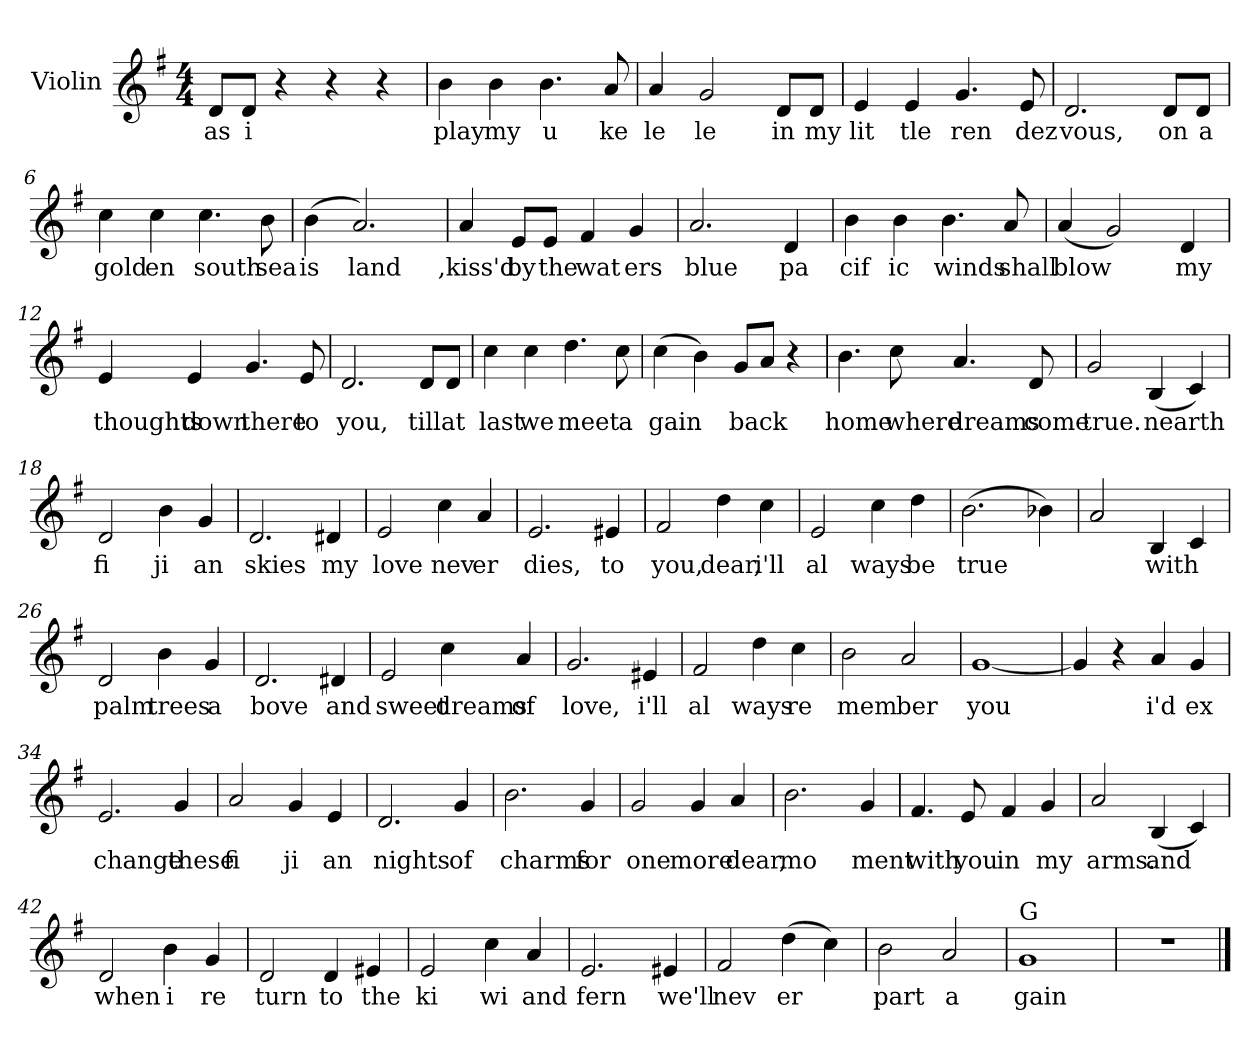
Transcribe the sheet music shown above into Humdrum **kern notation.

**kern	**text
*part1	*part1
*staff1	*staff1
*I"Violin	*
*I'Vln	*
*clefG2	*
*k[f#]	*
*G:	*
*M4/4	*
=1	=1
8d/L	as
8d/J	i
4r	.
4r	.
4r	.
=2	=2
4b\	play
4b\	my
4.b\	u
8a/	ke
=3	=3
4a/	le
2g/	le
8d/L	in
8d/J	my
=4	=4
4e/	lit
4e/	tle
4.g/	ren
8e/	dez
!!LO:LB:g=z
=5	=5
2.d/	vous,
8d/L	on
8d/J	a
=6	=6
4cc\	gold
4cc\	en
4.cc\	south
8b\	sea
=7	=7
(4b\	is
2.a/)	land
=8	=8
4a/	,kiss'd
8e/L	by
8e/J	the
4f#/	wat
4g/	ers
!!LO:LB:g=z
=9	=9
2.a/	blue
4d/	pa
=10	=10
4b\	cif
4b\	ic
4.b\	winds
8a/	shall
=11	=11
(4a/	blow
2g/)	.
4d/	my
=12	=12
4e/	thoughts
4e/	down
4.g/	there
8e/	to
!!LO:LB:g=z
=13	=13
2.d/	you,
8d/L	till
8d/J	at
=14	=14
4cc\	last
4cc\	we
4.dd\	meet
8cc\	a
=15	=15
(4cc\	gain
4b\)	.
8g/L	back
8a/J	.
4r	.
=16	=16
4.b\	home
8cc\	where
4.a/	dreams
8d/	come
!!LO:LB:g=z
=17	=17
2g/	true.
(4B/	nearth
4c/)	.
=18	=18
2d/	fi
4b\	ji
4g/	an
=19	=19
2.d/	skies
4d#X/	my
=20	=20
2e/	love
4cc\	nev
4a/	er
!!LO:LB:g=z
=21	=21
2.e/	dies,
4e#X/	to
=22	=22
2f#/	you,
4dd\	dear,
4cc\	i'll
=23	=23
2e/	al
4cc\	ways
4dd\	be
=24	=24
(2.b\	true
4b-X\)	.
=25	=25
2a/	.
4B/	with
4c/	.
=26	=26
2d/	palm
4b\	trees
4g/	a
=27	=27
2.d/	bove
4d#X/	and
=28	=28
2e/	sweet
4cc\	dreams
4a/	of
!!LO:LB:g=z
=29	=29
2.g/	love,
4e#X/	i'll
=30	=30
2f#/	al
4dd\	ways
4cc\	re
=31	=31
2b\	mem
2a/	ber
=32	=32
[1g	you
=33	=33
4g/]	.
4r	.
4a/	i'd
4g/	ex
=34	=34
2.e/	change
4g/	these
=35	=35
2a/	fi
4g/	ji
4e/	an
=36	=36
2.d/	nights
4g/	of
=37	=37
2.b\	charms
4g/	for
!!LO:LB:g=z
=38	=38
2g/	one
4g/	more
4a/	dear,
=39	=39
2.b\	mo
4g/	ment
=40	=40
4.f#/	with
8e/	you
4f#/	in
4g/	my
=41	=41
2a/	arms.
(4B/	and
4c/)	.
=42	=42
2d/	when
4b\	i
4g/	re
=43	=43
2d/	turn
4d/	to
4e#X/	the
=44	=44
2e/	ki
4cc\	wi
4a/	and
!!LO:LB:g=z
=45	=45
2.e/	fern
4e#X/	we'll
=46	=46
2f#/	nev
(4dd\	er
4cc\)	.
=47	=47
2b\	part
2a/	a
=48	=48
!LO:TX:a:t=G	!
1g	gain
=49	=49
1r	.
==	==
*-	*-
